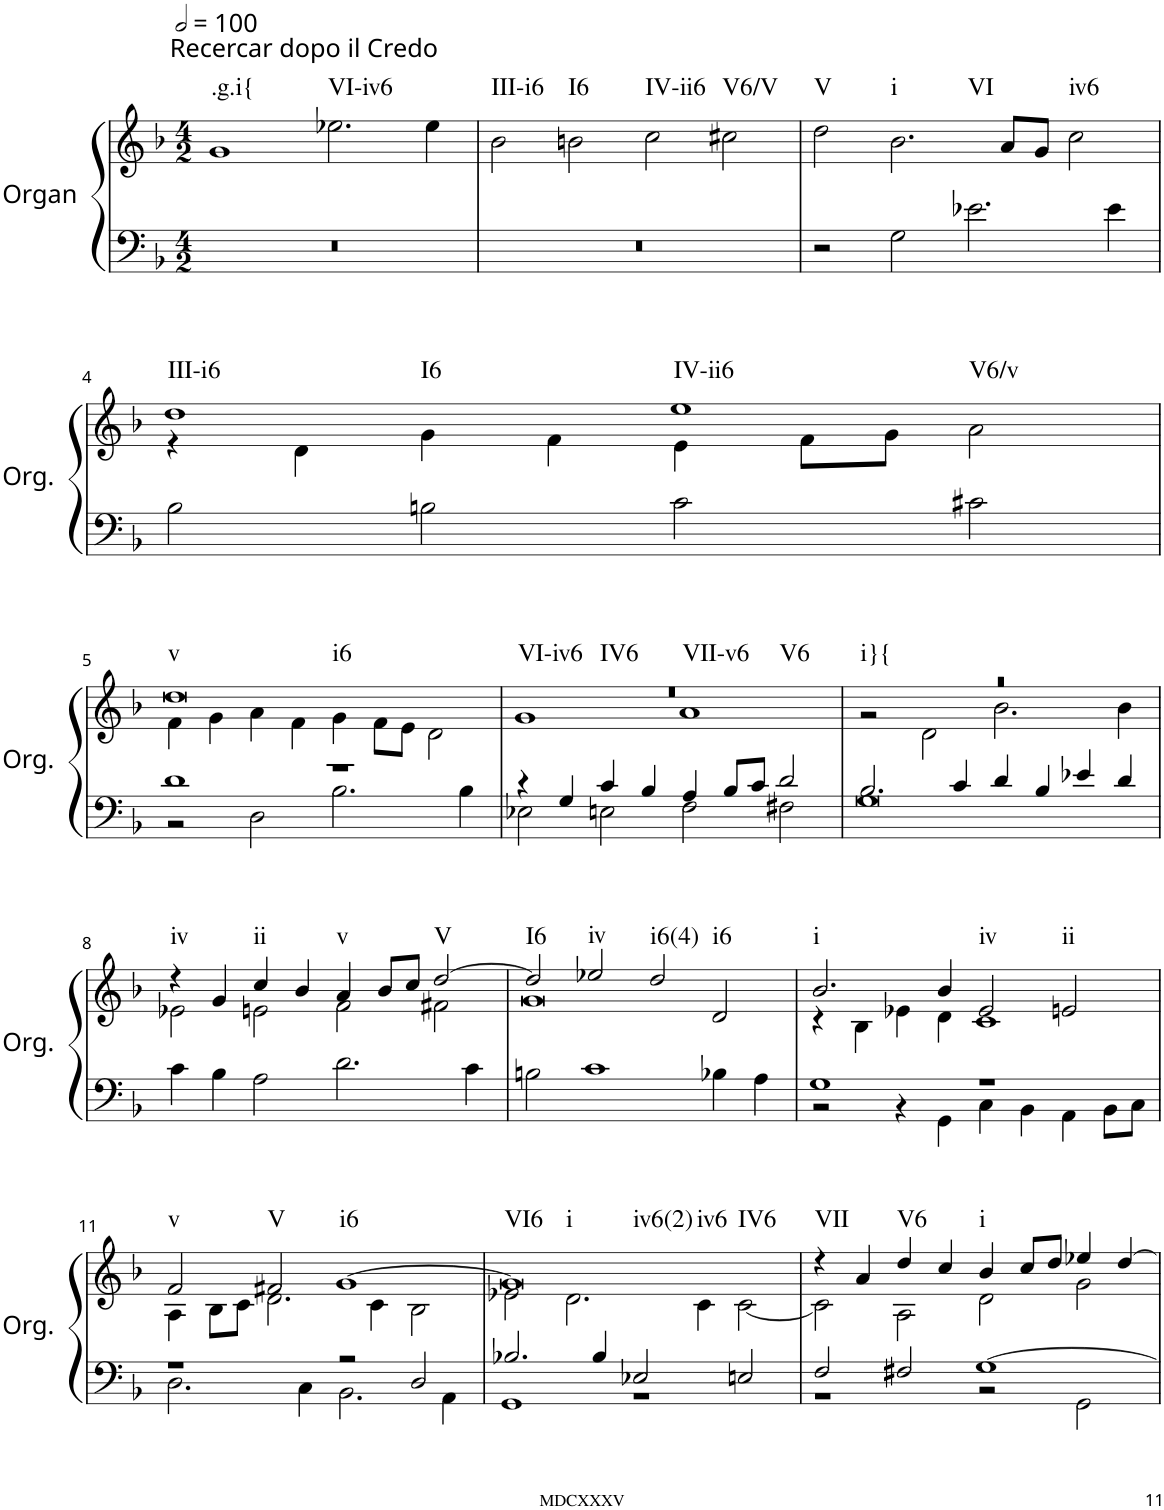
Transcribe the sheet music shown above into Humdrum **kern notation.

**kern	**kern	**harte	**kern
*part2	*part2	*part2	*part1
*staff3	*staff2	*	*staff1
*I"Organ	*	*	*I"Voice
*I'Org.	*	*	*I'Vo.
!!LO:PB:g=z
*clefF4	*clefG2	*	*clefGv2
*k[b-]	*k[b-]	*	*k[b-]
*M4/2	*M4/2	*	*M4/2
*MM200	*MM200	*	*MM200
=1	=1	=1	=1
!	!LO:TX:a:t=Recercar dopo il Credo	!LO:H:kt=.g.i{	!
0r	1g	N	0r
!	!	!LO:H:kt=VI-iv6	!
.	2.ee-X\	N	.
.	4ee-\	.	.
=2	=2	=2	=2
!	!	!LO:H:kt=III-i6	!
0r	2b-\	N	0r
!	!	!LO:H:kt=I6	!
.	2bn\	N	.
!	!	!LO:H:kt=IV-ii6	!
.	2cc\	N	.
!	!	!LO:H:kt=V6/V	!
.	2cc#X\	N	.
=3	=3	=3	=3
!	!	!LO:H:kt=V	!
2r	2dd\	N	0r
!	!	!LO:H:n=1:kt=i	!
!	!	!LO:H:n=2:kt=VI	!
2G\	2.b-\	N N	.
2.e-X\	.	.	.
.	8a/L	.	.
.	8g/J	.	.
!	!	!LO:H:kt=iv6	!
.	2cc\	N	.
4e-\	.	.	.
!!LO:LB:g=z
=4	=4	=4	=4
*	*^	*	*
!	!	!	!LO:H:n=1:kt=III-i6	!
!	!	!	!LO:H:n=2:kt=I6	!
2B-\	1dd	4r	N N	0r
.	.	4d\	.	.
2Bn\	.	4g\	.	.
.	.	4f\	.	.
!	!	!	!LO:H:n=1:kt=IV-ii6	!
!	!	!	!LO:H:n=2:kt=V6/v	!
2c\	1ee	4e\	N N	.
.	.	8f\L	.	.
.	.	8g\J	.	.
2c#X\	.	2a\	.	.
!!LO:LB:g=z
=5	=5	=5	=5	=5
*^	*	*	*	*
!	!	!	!	!LO:H:n=1:kt=v	!
!	!	!	!	!LO:H:n=2:kt=i6	!
1d	2r	0dd	4f\	N N	0r
.	.	.	4g\	.	.
.	2D\	.	4a\	.	.
.	.	.	4f\	.	.
1r	2.B-\	.	4g\	.	.
.	.	.	8f\L	.	.
.	.	.	8e\J	.	.
.	.	.	2d\	.	.
.	4B-\	.	.	.	.
=6	=6	=6	=6	=6	=6
!	!	!	!	!LO:H:n=1:kt=VI-iv6	!
!	!	!	!	!LO:H:n=2:kt=IV6	!
!	!	!	!	!LO:H:n=3:kt=VII-v6	!
!	!	!	!	!LO:H:n=4:kt=V6	!
4r	2E-X\	0r	1g	N N N N	0r
4G/	.	.	.	.	.
4c/	2En\	.	.	.	.
4B-/	.	.	.	.	.
4A/	2F\	.	1a	.	.
8B-/L	.	.	.	.	.
8c/J	.	.	.	.	.
2d/	2F#X\	.	.	.	.
=7	=7	=7	=7	=7	=7
!	!	!	!	!LO:H:kt=i}{	!
2.B-/	0G	0r	2r	N	0r
.	.	.	2d\	.	.
4c/	.	.	.	.	.
4d/	.	.	2.b-\	.	.
4B-/	.	.	.	.	.
4e-X/	.	.	.	.	.
4d/	.	.	4b-\	.	.
*v	*v	*	*	*	*
!!LO:LB:g=z
=8	=8	=8	=8	=8
!	!	!	!LO:H:kt=iv	!
4c\	4r	2e-X\	N	0r
4B-\	4g/	.	.	.
!	!	!	!LO:H:kt=ii	!
2A\	4cc/	2en\	N	.
.	4b-/	.	.	.
!	!	!	!LO:H:kt=v	!
2.d\	4a/	2f\	N	.
.	8b-/L	.	.	.
.	8cc/J	.	.	.
!	!	!	!LO:H:kt=V	!
.	[2dd/	2f#X\	N	.
4c\	.	.	.	.
=9	=9	=9	=9	=9
!	!	!	!LO:H:kt=I6	!
2Bn\	2dd/]	0g	N	0r
!	!	!	!LO:H:kt=iv	!
1c	2ee-X/	.	N	.
!	!	!	!LO:H:kt=i6(4)	!
.	2dd/	.	N	.
!	!	!	!LO:H:kt=i6	!
4B-X\	2d/	.	N	.
4A\	.	.	.	.
=10	=10	=10	=10	=10
*^	*	*	*	*
!	!	!	!	!LO:H:kt=i	!
1G	2r	2.b-/	4r	N	0r
.	.	.	4B-\	.	.
.	4r	.	4e-X\	.	.
.	4GG\	4b-/	4d\	.	.
!	!	!	!	!LO:H:kt=iv	!
1r	4C\	2e-/	1c	N	.
.	4BB-\	.	.	.	.
!	!	!	!	!LO:H:kt=ii	!
.	4AA\	2en/	.	N	.
.	8BB-\L	.	.	.	.
.	8C\J	.	.	.	.
!!LO:LB:g=z
=11	=11	=11	=11	=11	=11
!	!	!	!	!LO:H:kt=v	!
1r	2.D\	2f/	4A\	N	0r
.	.	.	8B-\L	.	.
.	.	.	8c\J	.	.
!	!	!	!	!LO:H:kt=V	!
.	.	2f#X/	2.d\	N	.
.	4C\	.	.	.	.
!	!	!	!	!LO:H:kt=i6	!
2r	2.BB-\	[1g	.	N	.
.	.	.	4c\	.	.
2D/	.	.	2B-\	.	.
.	4AA\	.	.	.	.
=12	=12	=12	=12	=12	=12
!	!	!	!	!LO:H:n=1:kt=VI6	!
!	!	!	!	!LO:H:n=2:kt=i	!
!	!	!	!	!LO:H:n=3:kt=iv6(2)	!
!	!	!	!	!LO:H:n=4:kt=iv6	!
!	!	!	!	!LO:H:n=5:kt=IV6	!
2.B-X/	1GG	0g]	2e-X\	N N N N N	0r
.	.	.	2.d\	.	.
4B-/	.	.	.	.	.
2E-X/	1r	.	.	.	.
.	.	.	4c\	.	.
2En/	.	.	[2c\	.	.
=13	=13	=13	=13	=13	=13
!	!	!	!	!LO:H:kt=VII	!
2F/	1r	4r	2c\]	N	0r
.	.	4a/	.	.	.
!	!	!	!	!LO:H:kt=V6	!
2F#X/	.	4dd/	2A\	N	.
.	.	4cc/	.	.	.
!	!	!	!	!LO:H:kt=i	!
[1G	2r	4b-/	2d\	N	.
.	.	8cc/L	.	.	.
.	.	8dd/J	.	.	.
.	2GG\	4ee-X/	2g\	.	.
.	.	[4dd/	.	.	.
*v	*v	*	*	*	*
*	*v	*v	*	*
=	=	=	=
*-	*-	*-	*-
